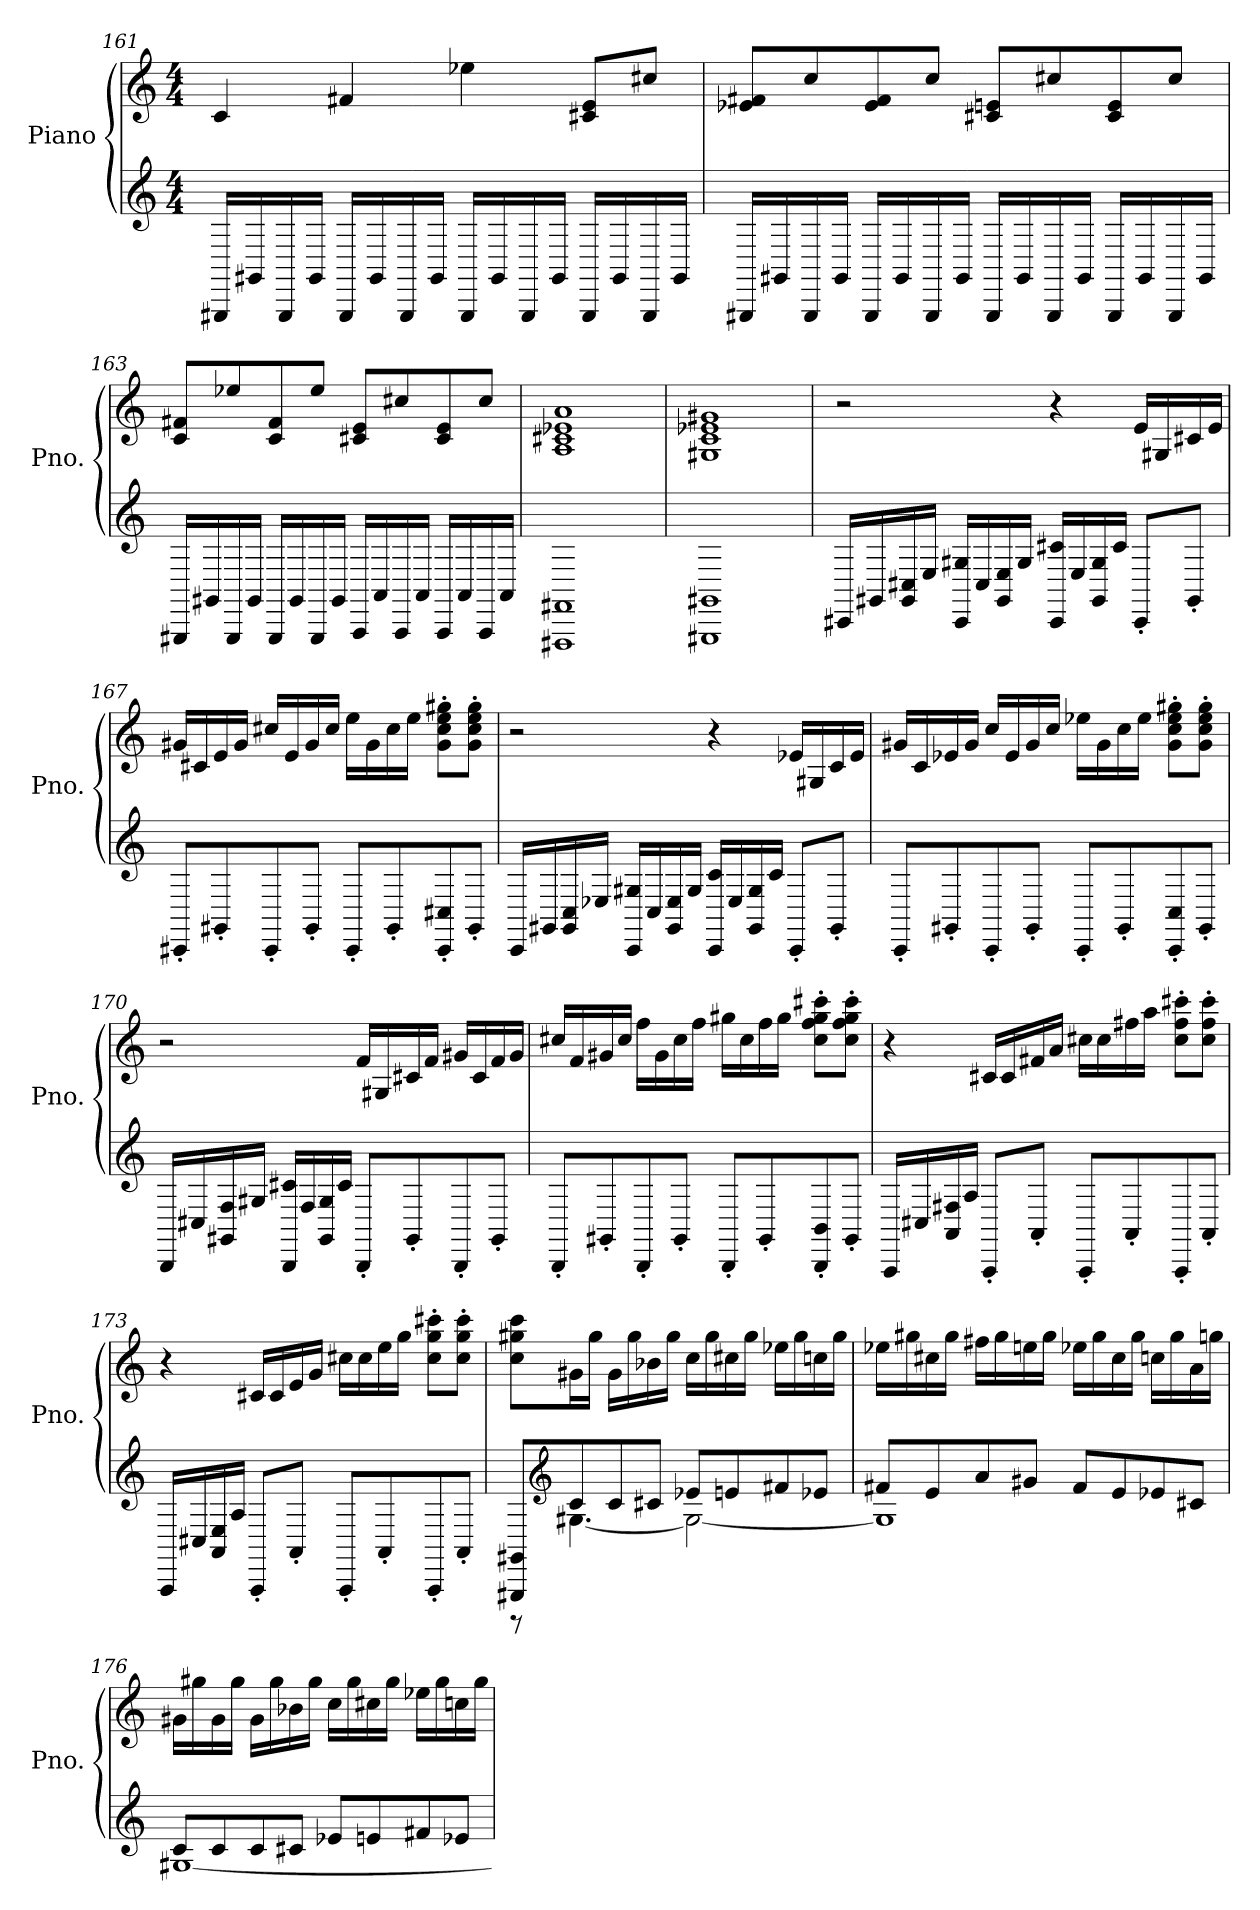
**kern	**kern
*part1	*part1
*staff2	*staff1
*I"Piano	*
*I'Pno.	*
!!LO:LB:g=z
*clefG2	*clefG2
*k[]	*k[]
*M4/4	*M4/4
=161	=161
16GGG#X/LL	4c/
16GG#X/	.
16GGG#/	.
16GG#/JJ	.
16GGG#/LL	4f#X/
16GG#/	.
16GGG#/	.
16GG#/JJ	.
16GGG#/LL	4ee-X\
16GG#/	.
16GGG#/	.
16GG#/JJ	.
16GGG#/LL	8c#X/ 8e/L
16GG#/	.
16GGG#/	8cc#X/J
16GG#/JJ	.
=162	=162
16GGG#X/LL	8e-X/ 8f#X/L
16GG#X/	.
16GGG#/	8cc/
16GG#/JJ	.
16GGG#/LL	8e-/ 8f#/
16GG#/	.
16GGG#/	8cc/J
16GG#/JJ	.
16GGG#/LL	8c#X/ 8en/L
16GG#/	.
16GGG#/	8cc#X/
16GG#/JJ	.
16GGG#/LL	8c#/ 8e/
16GG#/	.
16GGG#/	8cc#/J
16GG#/JJ	.
!!LO:LB:g=z
=163	=163
16GGG#X/LL	8c/ 8f#X/L
16GG#X/	.
16GGG#/	8ee-X/
16GG#/JJ	.
16GGG#/LL	8c/ 8f#/
16GG#/	.
16GGG#/	8ee-/J
16GG#/JJ	.
16AAA/LL	8c#X/ 8e/L
16AA/	.
16AAA/	8cc#X/
16AA/JJ	.
16AAA/LL	8c#/ 8e/
16AA/	.
16AAA/	8cc#/J
16AA/JJ	.
=164	=164
1FFF#X 1FF#X	1A 1c#X 1e-X 1a
=165	=165
1GGG#X 1GG#X	1G#X 1c 1e-X 1g#X
=166	=166
16CC#X/LL	2r
16GG#X/	.
16GG#/ 16C#X/	.
16E/JJ	.
16CC#/ 16G#X/LL	.
16C#/	.
16GG#/ 16E/	.
16G#/JJ	.
16CC#/ 16c#X/LL	4r
16E/	.
16GG#/ 16G#/	.
16c#/JJ	.
8CC#'/L	16e/LL
.	16G#X/
8GG#'/J	16c#X/
.	16e/JJ
!!LO:LB:g=z
=167	=167
8CC#X'/L	16g#X/LL
.	16c#X/
8GG#X'/	16e/
.	16g#/JJ
8CC#'/	16cc#X/LL
.	16e/
8GG#'/J	16g#/
.	16cc#/JJ
8CC#'/L	16ee\LL
.	16g#\
8GG#'/	16cc#\
.	16ee\JJ
8CC#/' 8C#X/'	8g#\' 8cc#\' 8ee\' 8gg#X\'L
8GG#'/J	8g#\' 8cc#\' 8ee\' 8gg#\'J
=168	=168
16CC/LL	2r
16GG#X/	.
16GG#/ 16C/	.
16E-X/JJ	.
16CC/ 16G#X/LL	.
16C/	.
16GG#/ 16E-/	.
16G#/JJ	.
16CC/ 16c/LL	4r
16E-/	.
16GG#/ 16G#/	.
16c/JJ	.
8CC'/L	16e-X/LL
.	16G#X/
8GG#'/J	16c/
.	16e-/JJ
!!LO:LB:g=z
=169	=169
8CC'/L	16g#X/LL
.	16c/
8GG#X'/	16e-X/
.	16g#/JJ
8CC'/	16cc/LL
.	16e-/
8GG#'/J	16g#/
.	16cc/JJ
8CC'/L	16ee-X\LL
.	16g#\
8GG#'/	16cc\
.	16ee-\JJ
8CC/' 8C/'	8g#\' 8cc\' 8ee-\' 8gg#X\'L
8GG#'/J	8g#\' 8cc\' 8ee-\' 8gg#\'J
=170	=170
16BBB/LL	2r
16C#X/	.
16GG#X/ 16F/	.
16G#X/JJ	.
16BBB/ 16c#X/LL	.
16F/	.
16GG#/ 16G#/	.
16c#/JJ	.
8BBB'/L	16f/LL
.	16G#X/
8GG#'/	16c#X/
.	16f/JJ
8BBB'/	16g#X/LL
.	16c#/
8GG#'/J	16f/
.	16g#/JJ
!!LO:LB:g=z
=171	=171
8BBB'/L	16cc#X/LL
.	16f/
8GG#X'/	16g#X/
.	16cc#/JJ
8BBB'/	16ff\LL
.	16g#\
8GG#'/J	16cc#\
.	16ff\JJ
8BBB'/L	16gg#X\LL
.	16cc#\
8GG#'/	16ff\
.	16gg#\JJ
8BBB/' 8BB/'	8cc#\' 8ff\' 8gg#\' 8ccc#X\'L
8GG#'/J	8cc#\' 8ff\' 8gg#\' 8ccc#\'J
=172	=172
16AAA/LL	4r
16C#X/	.
16AA/ 16F#X/	.
16A/JJ	.
8AAA'/L	16c#X/LL
.	16c#/
8AA'/J	16f#X/
.	16a/JJ
8AAA'/L	16cc#X\LL
.	16cc#\
8AA'/	16ff#X\
.	16aa\JJ
8AAA'/	8cc#\' 8ff#\' 8ccc#X\'L
8AA'/J	8cc#\' 8ff#\' 8ccc#\'J
!!LO:PB:g=z
=173	=173
16AAA/LL	4r
16C#X/	.
16AA/ 16E/	.
16A/JJ	.
8AAA'/L	16c#X/LL
.	16c#/
8AA'/J	16e/
.	16g/JJ
8AAA'/L	16cc#X\LL
.	16cc#\
8AA'/	16ee\
.	16gg\JJ
8AAA'/	8cc#\' 8gg\' 8ccc#X\'L
8AA'/J	8cc#\' 8gg\' 8ccc#\'J
=174	=174
*^	*
8GGG#X/ 8GG#X/L	8r	8cc\ 8gg#X\ 8ccc\L
*clefG2	*	*
8c/	[4.G#X\	16g#X\L
.	.	16gg#\JJ
8c/	.	16g#\LL
.	.	16gg#\
8c#X/J	.	16b-X\
.	.	16gg#\JJ
8e-X/L	2G#\_	16cc\LL
.	.	16gg#\
8en/	.	16cc#X\
.	.	16gg#\JJ
8f#X/	.	16ee-X\LL
.	.	16gg#\
8e-X/J	.	16ccn\
.	.	16gg#\JJ
!!LO:LB:g=z
=175	=175	=175
8f#X/L	1G#]	16ee-X\LL
.	.	16gg#X\
8e/	.	16cc#X\
.	.	16gg#\JJ
8a/	.	16ff#X\LL
.	.	16gg#\
8g#X/J	.	16een\
.	.	16gg#\JJ
8f#/L	.	16ee-X\LL
.	.	16gg#\
8e/	.	16cc#\
.	.	16gg#\JJ
8e-X/	.	16ccn\LL
.	.	16gg#\
8c#X/J	.	16a\
.	.	16ggn\JJ
=176	=176	=176
8c/L	[1G#X	16g#X\LL
.	.	16gg#X\
8c/	.	16g#\
.	.	16gg#\JJ
8c/	.	16g#\LL
.	.	16gg#\
8c#X/J	.	16b-X\
.	.	16gg#\JJ
8e-X/L	.	16cc\LL
.	.	16gg#\
8en/	.	16cc#X\
.	.	16gg#\JJ
8f#X/	.	16ee-X\LL
.	.	16gg#\
8e-X/J	.	16ccn\
.	.	16gg#\JJ
*v	*v	*
=	=
*-	*-
